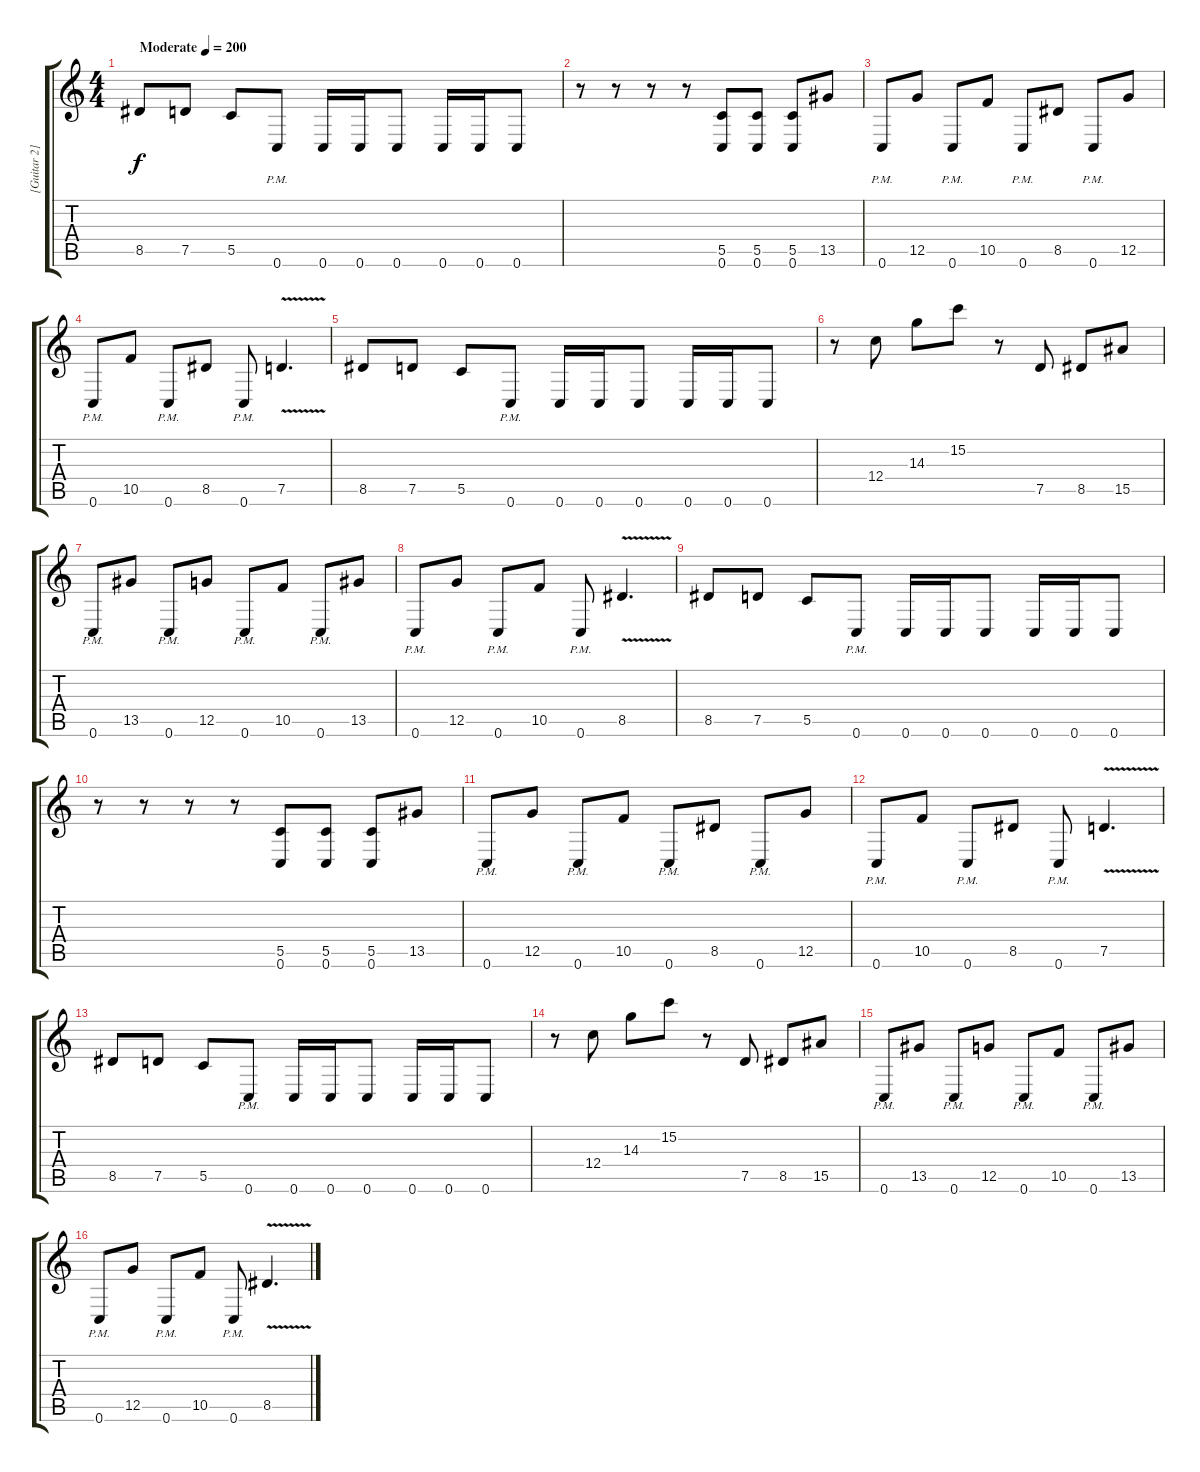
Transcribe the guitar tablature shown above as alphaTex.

\track ("[Guitar 2]" "[Guitar 2]") {instrument distortionguitar}
\staff {score tabs}
\tuning (D4 A3 F3 C3 G2 C2) {hide}
\ts (4 4)
\tempo (200 "Moderate")
\clef g2
\ks c
8.5.8{dy f instrument distortionguitar} 7.5.8 5.5.8 0.6{pm}.8 0.6.16 0.6.16 0.6.8 0.6.16 0.6.16 0.6.8 |
r.8 r.8 r.8 r.8 (5.5 0.6).8 (5.5 0.6).8 (5.5 0.6).8 13.5.8 |
0.6{pm}.8 12.5.8 0.6{pm}.8 10.5.8 0.6{pm}.8 8.5.8 0.6{pm}.8 12.5.8 |
0.6{pm}.8 10.5.8 0.6{pm}.8 8.5.8 0.6{pm}.8 7.5{v}.4{d} |
8.5.8 7.5.8 5.5.8 0.6{pm}.8 0.6.16 0.6.16 0.6.8 0.6.16 0.6.16 0.6.8 |
r.8 12.4.8{instrument electricguitarclean} 14.3.8 15.2.8 r.8 7.5.8{instrument distortionguitar} 8.5.8 15.5.8 |
0.6{pm}.8 13.5.8 0.6{pm}.8 12.5.8 0.6{pm}.8 10.5.8 0.6{pm}.8 13.5.8 |
0.6{pm}.8 12.5.8 0.6{pm}.8 10.5.8 0.6{pm}.8 8.5{v}.4{d} |
8.5.8 7.5.8 5.5.8 0.6{pm}.8 0.6.16 0.6.16 0.6.8 0.6.16 0.6.16 0.6.8 |
r.8 r.8 r.8 r.8 (5.5 0.6).8 (5.5 0.6).8 (5.5 0.6).8 13.5.8 |
0.6{pm}.8 12.5.8 0.6{pm}.8 10.5.8 0.6{pm}.8 8.5.8 0.6{pm}.8 12.5.8 |
0.6{pm}.8 10.5.8 0.6{pm}.8 8.5.8 0.6{pm}.8 7.5{v}.4{d} |
8.5.8 7.5.8 5.5.8 0.6{pm}.8 0.6.16 0.6.16 0.6.8 0.6.16 0.6.16 0.6.8 |
r.8 12.4.8{instrument electricguitarclean} 14.3.8 15.2.8 r.8 7.5.8{instrument distortionguitar} 8.5.8 15.5.8 |
0.6{pm}.8 13.5.8 0.6{pm}.8 12.5.8 0.6{pm}.8 10.5.8 0.6{pm}.8 13.5.8 |
0.6{pm}.8 12.5.8 0.6{pm}.8 10.5.8 0.6{pm}.8 8.5{v}.4{d}
